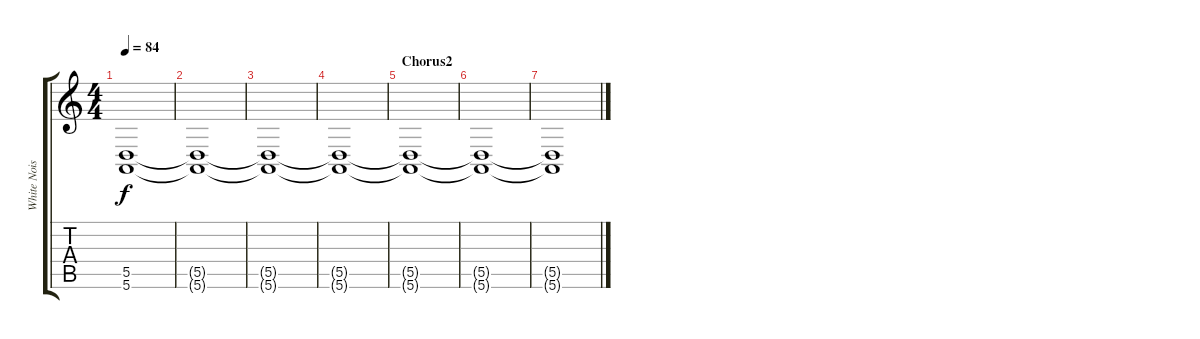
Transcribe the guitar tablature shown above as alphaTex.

\track ("White Noise" "White Nois") {instrument applause}
\staff {score tabs}
\tuning (E4 B3 G3 D3 A2 E2) {hide}
\ts (4 4)
\tempo 84
\clef g2
\ks c
(5.5{t} 5.6{t}).1{dy f} |
(5.5{t} 5.6{t}).1 |
(5.5{t} 5.6{t}).1 |
(5.5{t} 5.6{t}).1 |
\section ("" "Chorus2")
(5.5{t} 5.6{t}).1{volume 0} |
(5.5{t} 5.6{t}).1 |
(5.5{t} 5.6{t}).1
